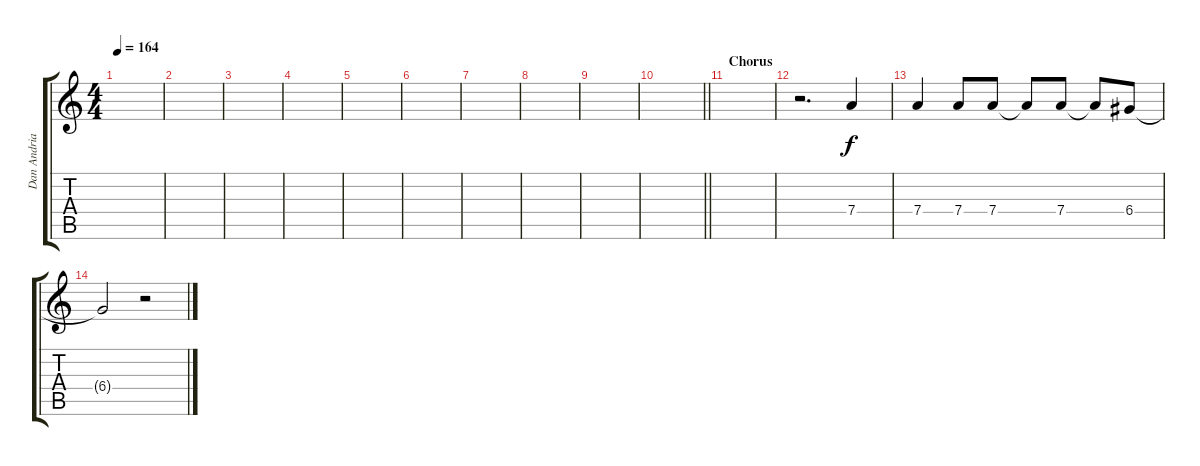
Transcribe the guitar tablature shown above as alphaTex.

\track ("Dan Andriano - Vocals" "Dan Andria") {instrument distortionguitar}
\staff {score tabs}
\tuning (E4 B3 G3 D3 A2 E2) {hide}
\ts (4 4)
\tempo 164
\clef g2
\ks c
|
|
|
|
|
|
|
|
|
\barLineRight lightlight
|
\section ("" "Chorus")
|
r.2{d} 7.4.4 |
7.4.4 7.4.8 7.4.8 7.4{t}.8 7.4.8 7.4{t}.8 6.4.8 |
6.4{t}.2 r.2
